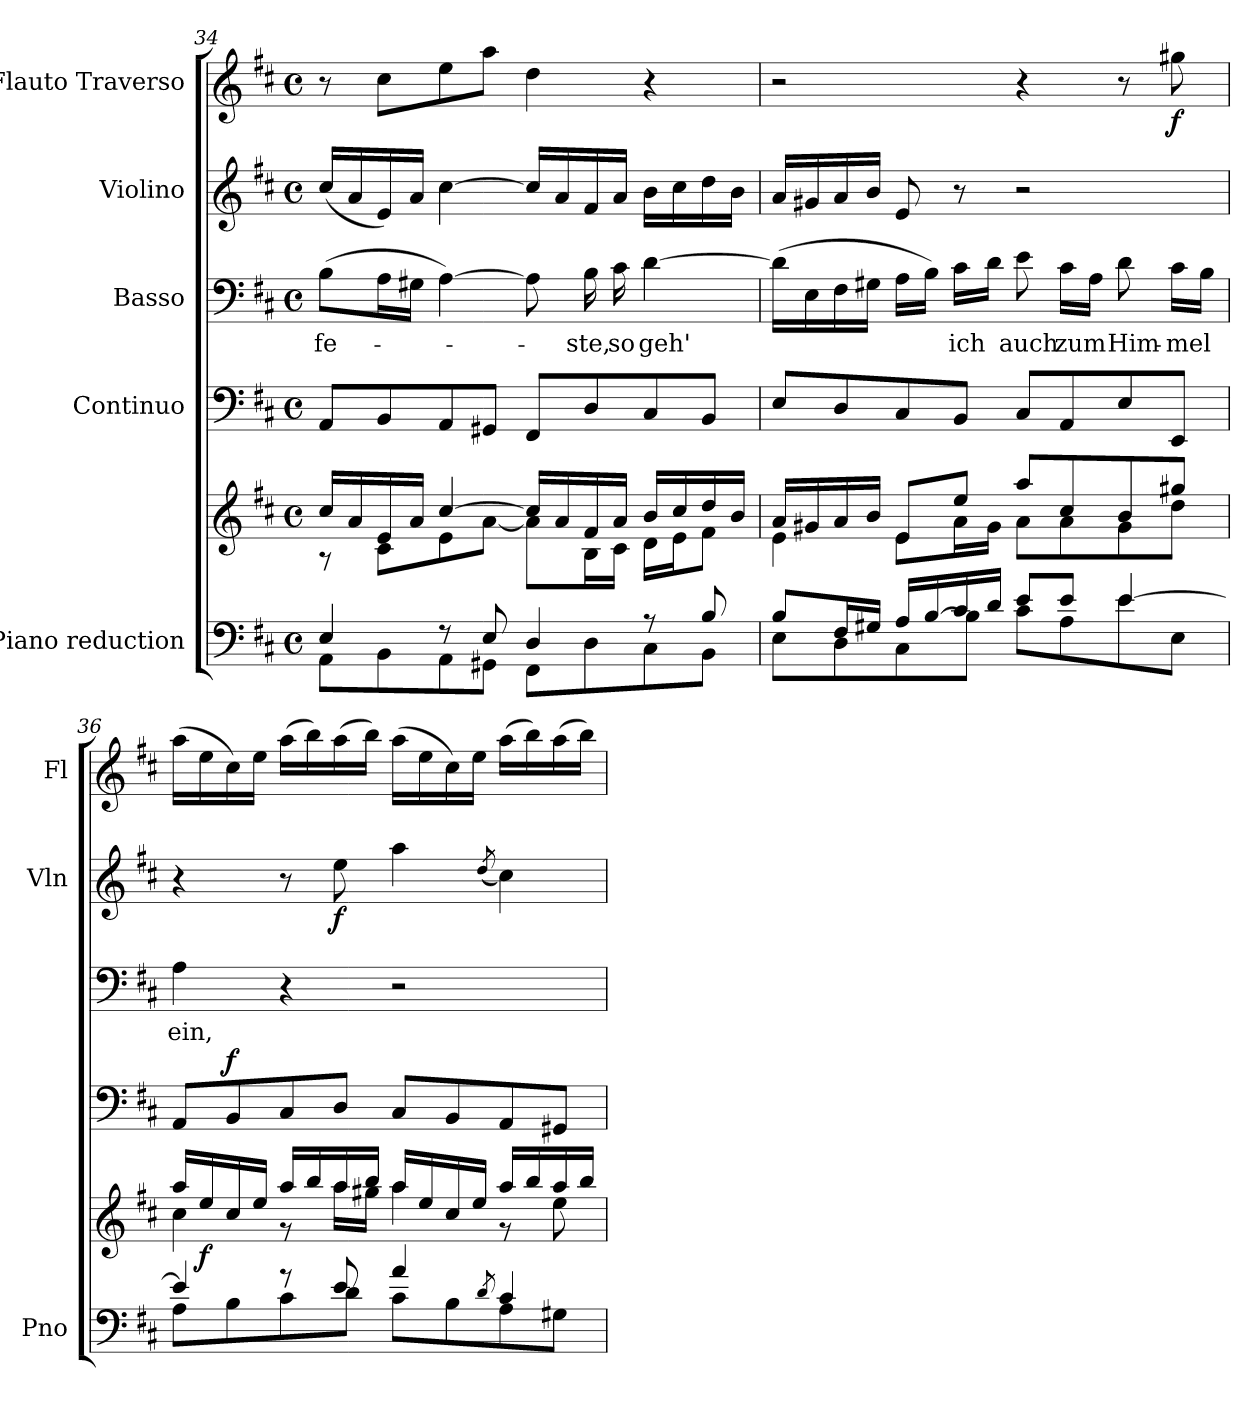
**kern	**kern	**dynam	**kern	**dynam	**kern	**text	**kern	**dynam	**kern	**dynam
*part5	*part5	*part5	*part4	*part4	*part3	*part3	*part2	*part2	*part1	*part1
*staff6	*staff5	*staff5/6	*staff4	*staff4	*staff3	*staff3	*staff2	*staff2	*staff1	*staff1
*I"Piano reduction	*	*	*I"Continuo	*	*I"Basso	*	*I"Violino	*	*I"Flauto Traverso	*
*I'Pno	*	*	*	*	*	*	*I'Vln	*	*I'Fl	*
*clefF4	*clefG2	*	*clefF4	*	*clefF4	*	*clefG2	*	*clefG2	*
*k[f#c#]	*k[f#c#]	*	*k[f#c#]	*	*k[f#c#]	*	*k[f#c#]	*	*k[f#c#]	*
*M4/4	*M4/4	*	*M4/4	*	*M4/4	*	*M4/4	*	*M4/4	*
*met(c)	*met(c)	*	*met(c)	*	*met(c)	*	*met(c)	*	*met(c)	*
=34	=34	=34	=34	=34	=34	=34	=34	=34	=34	=34
*^	*^	*	*	*	*	*	*	*	*	*
!	!	!	!	!	!	!	!	!LO:LY:b	!	!	!	!
4E/	8AA\L	16cc#/LL	8r	.	8AA/L	.	(8B\L	fe-	(16cc#/LL	.	8r	.
.	.	16a/	.	.	.	.	.	.	16a/	.	.	.
.	8BB\	16e/	8c#\L	.	8BB/	.	16A\L	.	16e/)	.	8cc#\L	.
.	.	16a/JJ	.	.	.	.	16G#X\JJ	.	16a/JJ	.	.	.
8r	8AA\	[4cc#/	8e\	.	8AA/	.	[4A\)	.	[4cc#\	.	8ee\	.
8E/	8GG#X\J	.	[8a\J	.	8GG#X/J	.	.	.	.	.	8aa\J	.
4D/	8FF#\L	16cc#/LL]	8a\L]	.	8FF#/L	.	8A\]	.	16cc#/LL]	.	4dd\	.
.	.	16a/	.	.	.	.	.	.	16a/	.	.	.
!	!	!	!	!	!	!	!	!LO:LY:b	!	!	!	!
.	8D\	16f#/	16B\L	.	8D/	.	16B\	-ste,	16f#/	.	.	.
!	!	!	!	!	!	!	!	!LO:LY:b	!	!	!	!
.	.	16a/JJ	16c#\JJ	.	.	.	16c#\	so	16a/JJ	.	.	.
!	!	!	!	!	!	!	!	!LO:LY:b	!	!	!	!
8r	8C#\	16b/LL	16d\LL	.	8C#/	.	[4d\	geh'	16b\LL	.	4r	.
.	.	16cc#/	16e\J	.	.	.	.	.	16cc#\	.	.	.
8B/	8BB\J	16dd/	8f#\J	.	8BB/J	.	.	.	16dd\	.	.	.
.	.	16b/JJ	.	.	.	.	.	.	16b\JJ	.	.	.
=35	=35	=35	=35	=35	=35	=35	=35	=35	=35	=35	=35	=35
8B/L	8E\L	16a/LL	4e\	.	8E/L	.	(16d\LL]	.	16a/LL	.	2r	.
.	.	16g#X/	.	.	.	.	16E\	.	16g#X/	.	.	.
16F#/L	8D\	16a/	.	.	8D/	.	16F#\	.	16a/	.	.	.
16G#X/JJ	.	16b/JJ	.	.	.	.	16G#X\JJ	.	16b/JJ	.	.	.
16A/LL	8C#\	8e/L	8e\L	.	8C#/	.	16A\LL	.	8e/	.	.	.
[<16B/	.	.	.	.	.	.	16B\JJ)	.	.	.	.	.
!	!	!	!	!	!	!	!	!LO:LY:b	!	!	!	!
16c#/	8B\J]	8ee/J	16a\L	.	8BB/J	.	16c#\LL	ich	8r	.	.	.
16d/JJ	.	.	16g#\JJ	.	.	.	16d\JJ	.	.	.	.	.
!	!	!	!	!	!	!	!	!LO:LY:b	!	!	!	!
8e/L	8c#\L	8aa/L	8a\L	.	8C#/L	.	8e\	auch	2r	.	4r	.
!	!	!	!	!	!	!	!	!LO:LY:b	!	!	!	!
8e/J	8A\	8cc#/	8a\	.	8AA/	.	16c#\LL	zum	.	.	.	.
.	.	.	.	.	.	.	16A\JJ	.	.	.	.	.
!	!	!	!	!	!	!	!	!LO:LY:b	!	!	!	!
[4e/	8e\	8b/	8g#\	.	8E/	.	8d\	Him-	.	.	8r	.
!	!	!	!	!	!	!	!	!LO:LY:b	!	!	!	!LO:DY:b
.	8E\J	8gg#X/J	8dd\J	.	8EE/J	.	16c#\LL	-mel	.	.	8gg#X\	f
.	.	.	.	.	.	.	16B\JJ	.	.	.	.	.
=36	=36	=36	=36	=36	=36	=36	=36	=36	=36	=36	=36	=36
!	!	!	!	!	!	!	!	!LO:LY:b	!	!	!	!
4e/]	8A\L	16aa/LL	4cc#\	.	8AA/L	.	4A\	ein,	4r	.	(16aa\LL	.
!	!	!	!	!LO:DY:b	!	!	!	!	!	!	!	!
.	.	16ee/	.	f	.	.	.	.	.	.	16ee\	.
!	!	!	!	!	!	!LO:DY:a	!	!	!	!	!	!
.	8B\	16cc#/	.	.	8BB/	f	.	.	.	.	16cc#\)	.
.	.	16ee/JJ	.	.	.	.	.	.	.	.	16ee\JJ	.
8r	8c#\	16aa/LL	8r	.	8C#/	.	4r	.	8r	.	(16aa\LL	.
.	.	16bb/	.	.	.	.	.	.	.	.	16bb\)	.
!	!	!	!	!	!	!	!	!	!	!LO:DY:b	!	!
8e/	8d\J	16aa/	16aa\LL	.	8D/J	.	.	.	8ee\	f	(16aa\	.
.	.	16bb/JJ	16gg#X\JJ	.	.	.	.	.	.	.	16bb\JJ)	.
4a/	8c#\L	16aa/LL	4aa\	.	8C#/L	.	2r	.	4aa\	.	(16aa\LL	.
.	.	16ee/	.	.	.	.	.	.	.	.	16ee\	.
.	8B\	16cc#/	.	.	8BB/	.	.	.	.	.	16cc#\)	.
.	.	16ee/JJ	.	.	.	.	.	.	.	.	16ee\JJ	.
8qd/	.	.	.	.	.	.	.	.	(8qdd/	.	.	.
4c#/	8A\	16aa/LL	8r	.	8AA/	.	.	.	4cc#\)	.	(16aa\LL	.
.	.	16bb/	.	.	.	.	.	.	.	.	16bb\)	.
.	8G#X\J	16aa/	8ee\	.	8GG#X/J	.	.	.	.	.	(16aa\	.
.	.	16bb/JJ	.	.	.	.	.	.	.	.	16bb\JJ)	.
*v	*v	*	*	*	*	*	*	*	*	*	*	*
*	*v	*v	*	*	*	*	*	*	*	*	*
=	=	=	=	=	=	=	=	=	=	=
*-	*-	*-	*-	*-	*-	*-	*-	*-	*-	*-
